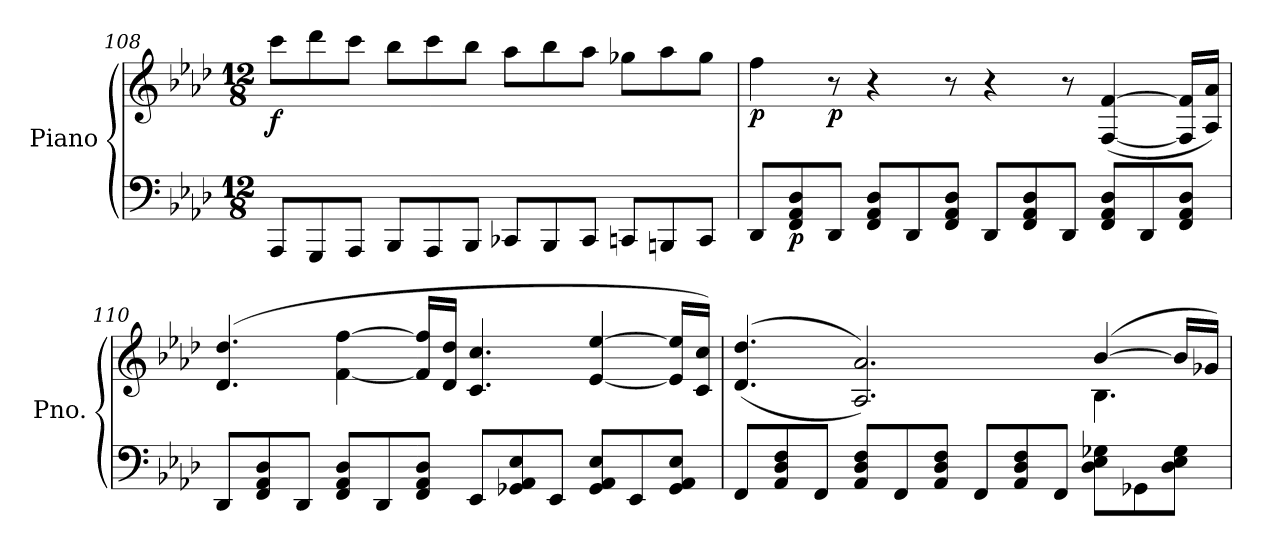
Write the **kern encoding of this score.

**kern	**kern	**dynam
*part1	*part1	*part1
*staff2	*staff1	*staff1/2
*I"Piano	*	*
*I'Pno.	*	*
*clefF4	*clefG2	*
*k[b-e-a-d-]	*k[b-e-a-d-]	*
*M12/8	*M12/8	*
=108	=108	=108
!	!	!LO:DY:b
8AAA-/L	8ccc\L	f
8GGG/	8ddd-\	.
8AAA-/J	8ccc\J	.
8BBB-/L	8bb-\L	.
8AAA-/	8ccc\	.
8BBB-/J	8bb-\J	.
8CC-X/L	8aa-\L	.
8BBB-/	8bb-\	.
8CC-/J	8aa-\J	.
8CCn/L	8gg-X\L	.
8BBBn/	8aa-\	.
8CC/J	8gg-\J	.
=109	=109	=109
*	*MM168	*
!	!	!LO:DY:b
8DD-/L	4ff\	p
!	!	!LO:DY:b=2
8FF/ 8AA-/ 8D-/	.	p
!	!	!LO:DY:b
8DD-/J	8r	p
*	*MM166	*
8FF/ 8AA-/ 8D-/L	4r	.
8DD-/	.	.
8FF/ 8AA-/ 8D-/J	8r	.
*	*MM164	*
8DD-/L	4r	.
8FF/ 8AA-/ 8D-/	.	.
8DD-/J	8r	.
*	*MM162	*
8FF/ 8AA-/ 8D-/L	(>[4F/ [4f/	.
8DD-/	.	.
8FF/ 8AA-/ 8D-/J	16F/] 16f/]LL	.
.	16A-/ 16a-/JJ)	.
!!LO:LB:g=z
=110	=110	=110
8DD-/L	(4.d-/ 4.dd-/	.
8FF/ 8AA-/ 8D-/	.	.
8DD-/J	.	.
8FF/ 8AA-/ 8D-/L	[4f\ [4ff\	.
8DD-/	.	.
8FF/ 8AA-/ 8D-/J	16f/] 16ff/]LL	.
.	16d-/ 16dd-/JJ	.
8EE-/L	4.c/ 4.cc/	.
8GG-X/ 8AA-/ 8E-/	.	.
8EE-/J	.	.
8GG-/ 8AA-/ 8E-/L	[4e-/ [4ee-/	.
8EE-/	.	.
8GG-/ 8AA-/ 8E-/J	16e-/] 16ee-/]LL	.
.	16c/ 16cc/JJ)	.
=111	=111	=111
*	*^	*
8FF/L	((4.d-/ 4.dd-/	8ryy	.
*	*v	*v	*
8AA-/ 8D-/ 8F/	.	.
8FF/J	.	.
8AA-/ 8D-/ 8F/L	2.A-/ 2.a-/))	.
8FF/	.	.
8AA-/ 8D-/ 8F/J	.	.
8FF/L	.	.
8AA-/ 8D-/ 8F/	.	.
8FF/J	.	.
*	*^	*
8D-\ 8E-\ 8G-X\L	([4b-/	4.B-\	.
8GG-X\	.	.	.
8D-\ 8E-\ 8G-\J	16b-/LL]	.	.
.	16g-X/JJ)	.	.
*	*v	*v	*
=	=	=
*-	*-	*-
